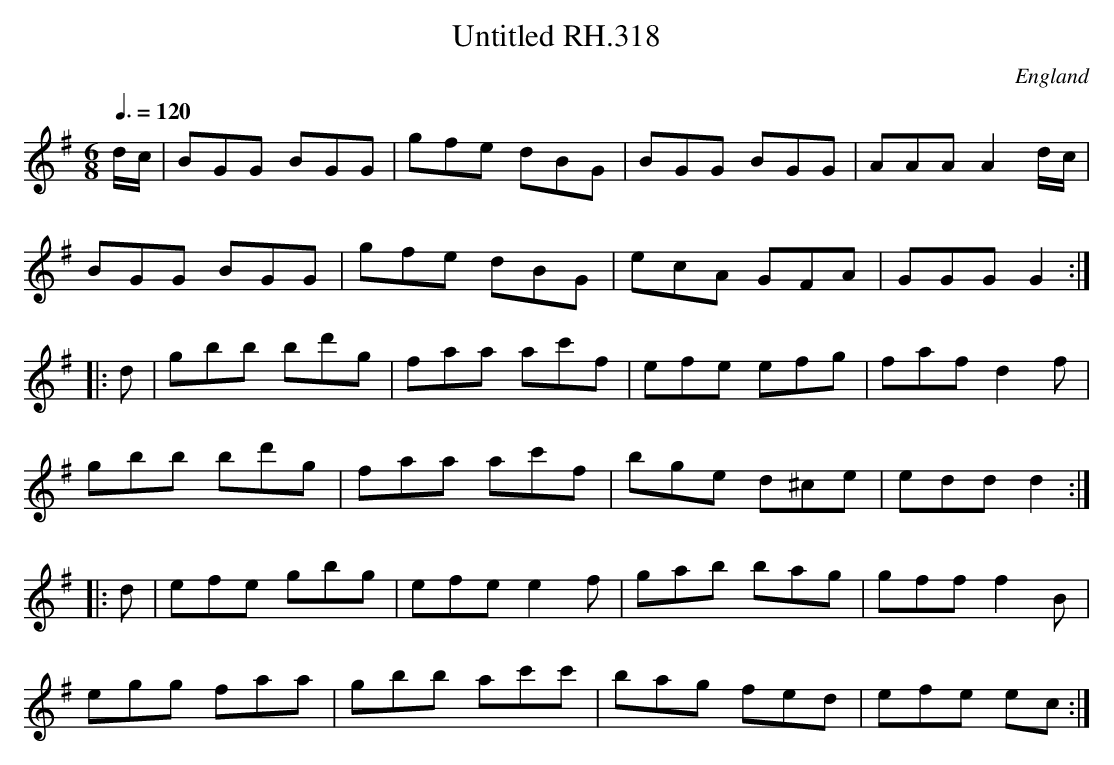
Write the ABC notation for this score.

X:1
T:Untitled RH.318
O:England
M:6/8
L:1/8
Q:3/8=120
K:G
d/c/|BGG BGG|gfe dBG|BGG BGG|AAA A2d/c/|
BGG BGG|gfe dBG|ecA GFA|GGG G2:|
|:d|gbb bd'g|faa ac'f|efe efg|faf d2f|
gbb bd'g|faa ac'f|bge d^ce|edd d2:|
|:d|efe gbg|efe e2f|gab bag|gff f2B|
egg faa|gbb ac'c'|bag fed|efe ec:|
